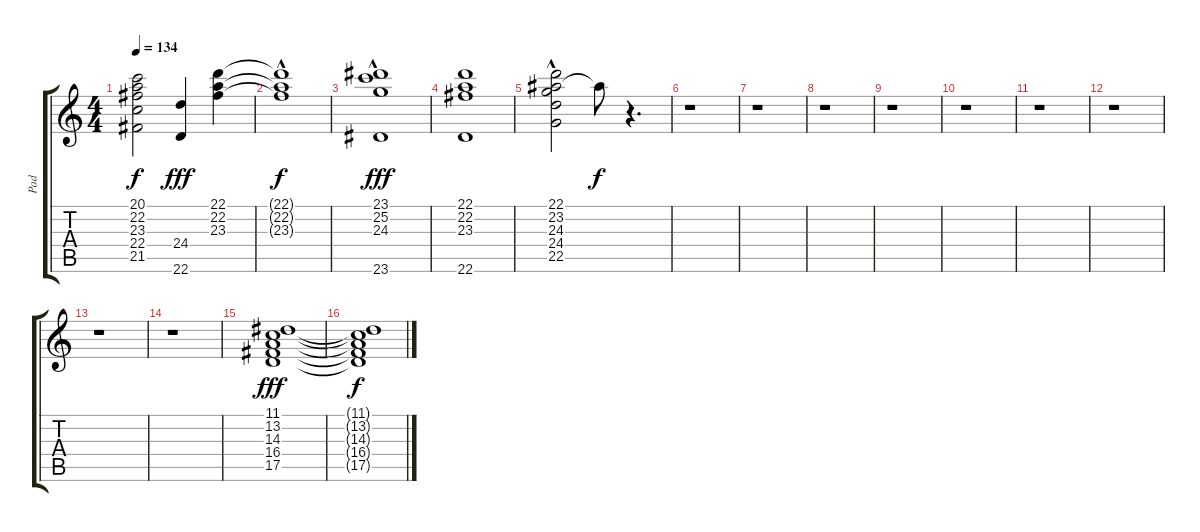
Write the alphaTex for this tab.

\track ("Pad" "Pad") {instrument pad1newage}
\staff {score tabs}
\tuning (E4 B3 G3 D3 A2 E2) {hide}
\ts (4 4)
\tempo 134
\clef g2
\ks c
(20.1{t} 22.2{t} 23.3{t} 22.4{t} 21.5{t}).2{dy f} (24.4 22.6).4{dy fff} (22.1 22.2 23.3).4 |
(22.1{t} 22.2{t} 23.3{hac t}).1{dy f} |
(23.1{hac} 25.2 24.3{hac} 23.6).1{dy fff} |
(22.1 22.2 23.3 22.6).1 |
(22.1 23.2 24.3 24.4{hac} 22.5).2 23.2{t}.8{dy f} r.4{d} |
r.1 |
r.1 |
r.1 |
r.1 |
r.1 |
r.1 |
r.1 |
r.1 |
r.1 |
(11.1 13.2 14.3 16.4 17.5).1{dy fff} |
(11.1{t} 13.2{t} 14.3{t} 16.4{t} 17.5{t}).1{dy f}
